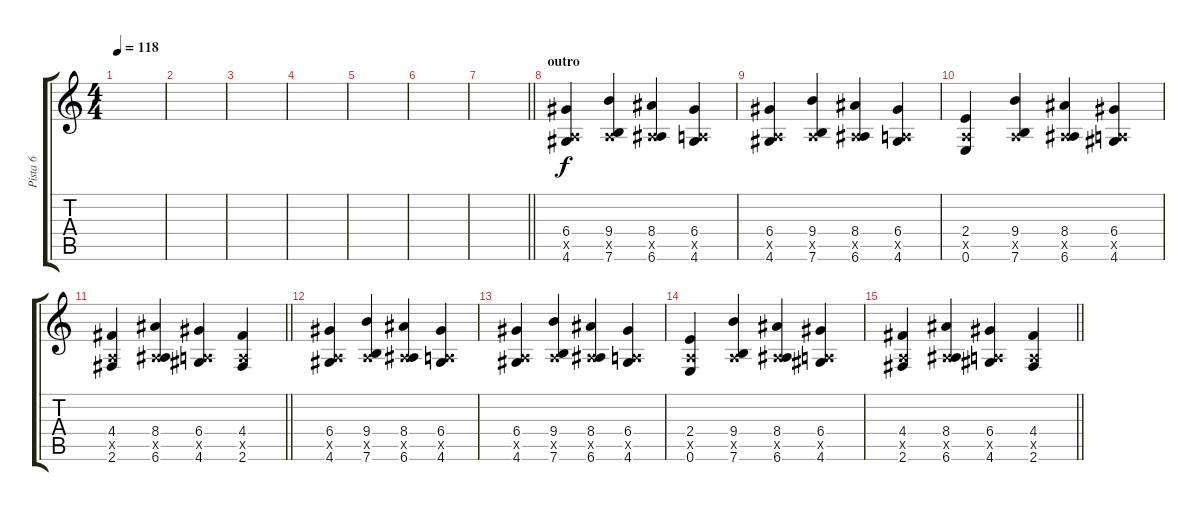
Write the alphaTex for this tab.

\track ("Pista 6" "Pista 6") {instrument overdrivenguitar}
\staff {score tabs}
\tuning (E4 B3 G3 D3 A2 E2) {hide}
\ts (4 4)
\tempo 118
\clef g2
\ks c
|
|
|
|
|
|
\barLineRight lightlight
|
\section ("" "outro")
(6.4 0.5{x} 4.6).4 (9.4 0.5{x} 7.6).4 (8.4 0.5{x} 6.6).4 (6.4 0.5{x} 4.6).4 |
(6.4 0.5{x} 4.6).4 (9.4 0.5{x} 7.6).4 (8.4 0.5{x} 6.6).4 (6.4 0.5{x} 4.6).4 |
(2.4 0.5{x} 0.6).4 (9.4 0.5{x} 7.6).4 (8.4 0.5{x} 6.6).4 (6.4 0.5{x} 4.6).4 |
\barLineRight lightlight
(4.4 0.5{x} 2.6).4 (8.4 0.5{x} 6.6).4 (6.4 0.5{x} 4.6).4 (4.4 0.5{x} 2.6).4 |
(6.4 0.5{x} 4.6).4 (9.4 0.5{x} 7.6).4 (8.4 0.5{x} 6.6).4 (6.4 0.5{x} 4.6).4 |
(6.4 0.5{x} 4.6).4 (9.4 0.5{x} 7.6).4 (8.4 0.5{x} 6.6).4 (6.4 0.5{x} 4.6).4 |
(2.4 0.5{x} 0.6).4 (9.4 0.5{x} 7.6).4 (8.4 0.5{x} 6.6).4 (6.4 0.5{x} 4.6).4 |
\barLineRight lightlight
(4.4 0.5{x} 2.6).4 (8.4 0.5{x} 6.6).4 (6.4 0.5{x} 4.6).4 (4.4 0.5{x} 2.6).4
